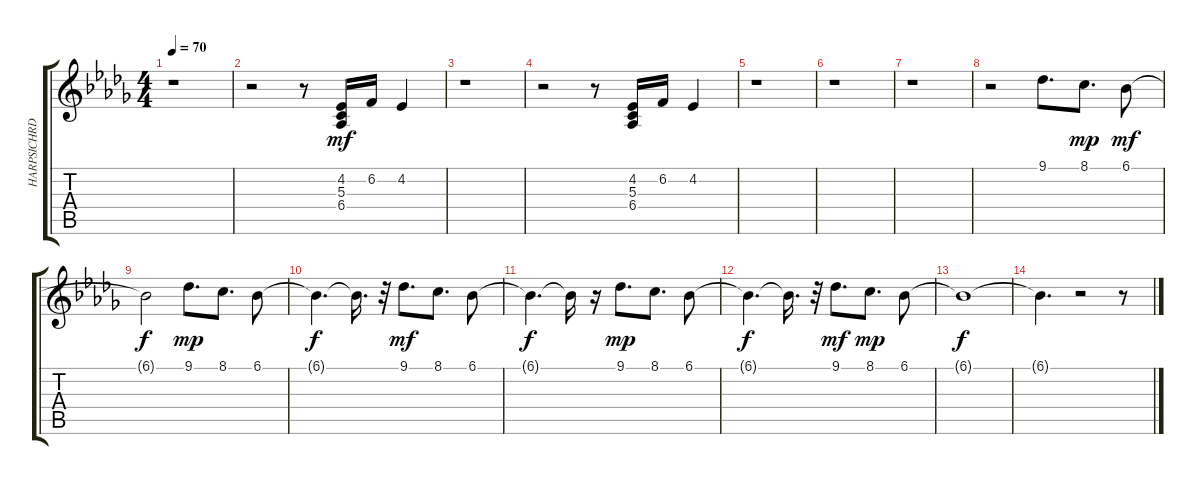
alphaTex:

\track ("HARPSICHRD" "HARPSICHRD") {instrument harpsichord}
\staff {score tabs}
\tuning (E4 B3 G3 D3 A2 E2) {hide}
\ts (4 4)
\tempo 70
\clef g2
\ks bbminor
r.1{dy mf} |
r.2 r.8 (4.2 5.3 6.4).16{instrument harpsichord} 6.2.16 4.2.4 |
r.1 |
r.2 r.8 (4.2 5.3 6.4).16 6.2.16 4.2.4 |
r.1 |
r.1 |
r.1 |
r.2 9.1.8{d instrument electricgrandpiano} 8.1.8{d dy mp} 6.1.8{dy mf} |
6.1{t}.2{dy f} 9.1.8{d dy mp} 8.1.8{d} 6.1.8 |
6.1{t}.4{d dy f} 6.1{t}.16{d} r.32 9.1.8{d dy mf} 8.1.8{d} 6.1.8 |
6.1{t}.4{d dy f} 6.1{t}.16 r.16 9.1.8{d dy mp} 8.1.8{d} 6.1.8 |
6.1{t}.4{d dy f} 6.1{t}.16{d} r.32 9.1.8{d dy mf} 8.1.8{d dy mp} 6.1.8 |
6.1{t}.1{dy f} |
6.1{t}.4{d} r.2 r.8
